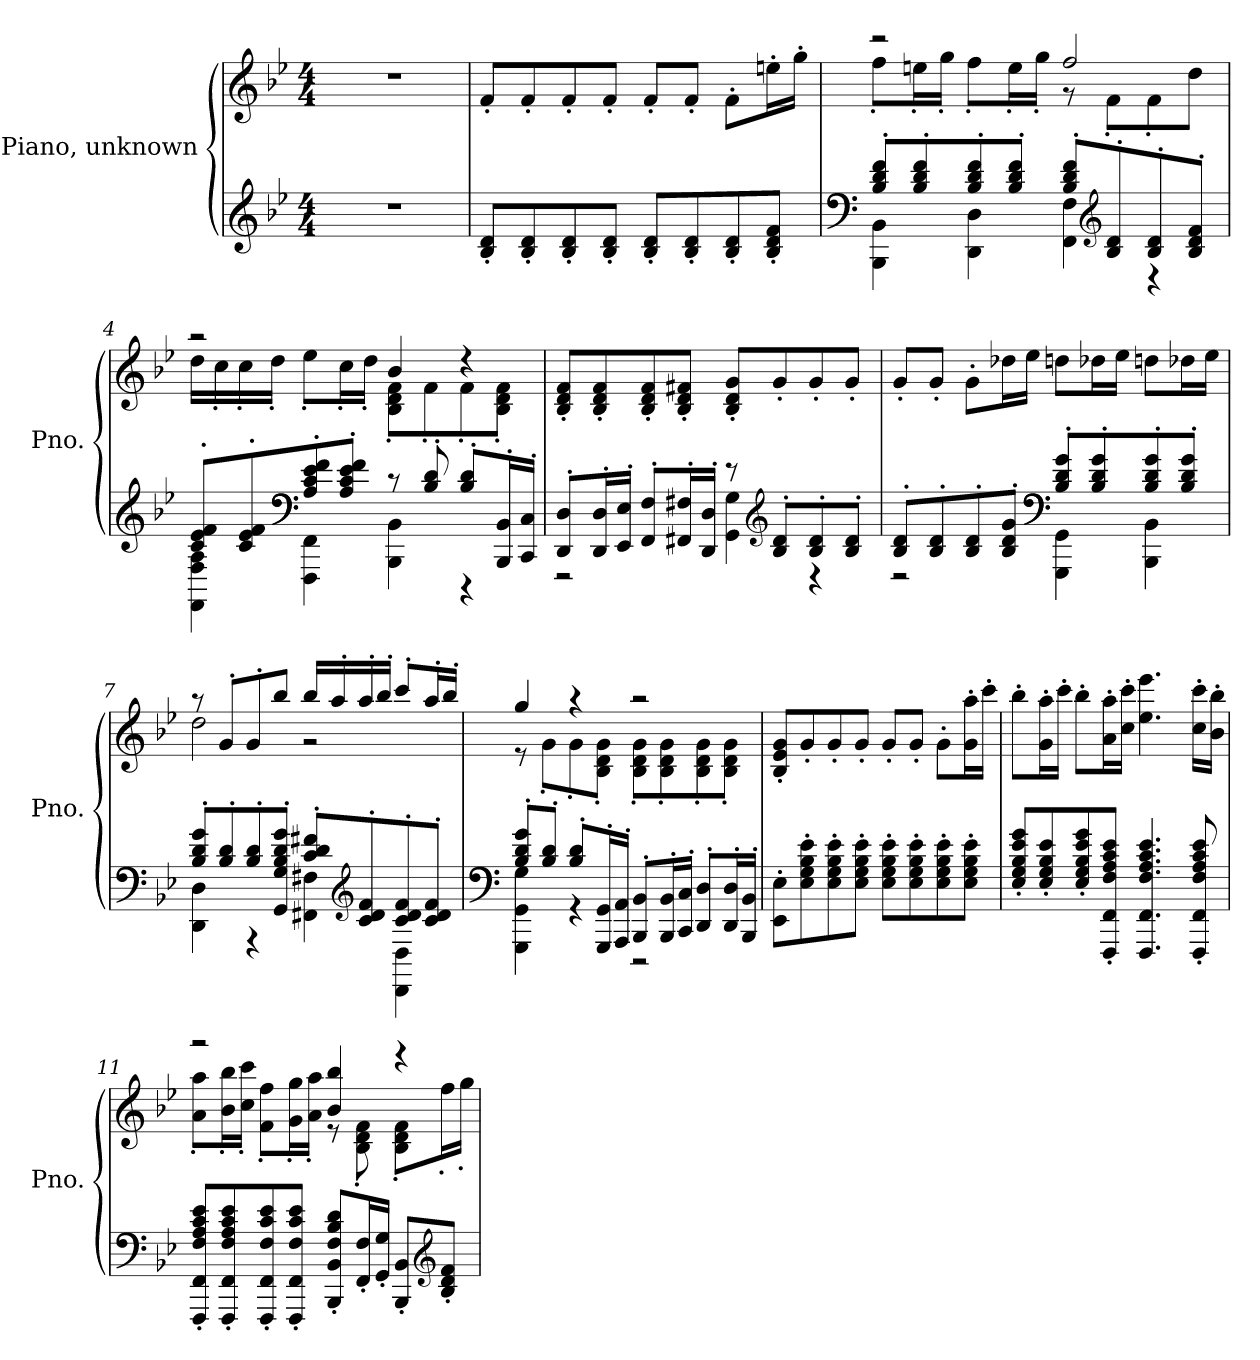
**kern	**kern
*part1	*part1
*staff2	*staff1
*I"Piano, unknown	*
*I'Pno.	*
*clefG2	*clefG2
*k[b-e-]	*k[b-e-]
*M4/4	*M4/4
*MM120	*MM120
=1	=1
1r	1r
=2	=2
8B-/' 8d/'L	8f'/L
8B-/' 8d/'	8f'/
8B-/' 8d/'	8f'/
8B-/' 8d/'J	8f'/J
8B-/' 8d/'L	8f'/L
8B-/' 8d/'	8f'/J
8B-/' 8d/'	8f'\L
8B-/' 8d/' 8f/'J	16een'\L
.	16gg'\JJ
=3	=3
*clefF4	*
*^	*^
8B-/' 8d/' 8f/'L	4BBB-\ 4BB-\	2r	8ff'\L
8B-/' 8d/' 8f/'	.	.	16een'\L
.	.	.	16gg'\JJ
8B-/' 8d/' 8f/'	4DD\ 4D\	.	8ff'\L
8B-/' 8d/' 8f/'J	.	.	16ee'\L
.	.	.	16gg'\JJ
8B-/' 8d/' 8f/'L	4FF\ 4F\	2ff/	8r
*clefG2	*	*	*
8B-/' 8d/'	.	.	8f'\L
8B-/' 8d/'	4r	.	8f'\
8B-/' 8d/' 8f/'J	.	.	8dd\J
!!LO:LB:g=z	!!
=4	=4	=4	=4
8c/' 8e-/' 8f/'L	4FF\ 4F\ 4A\	2r	16dd\LL
.	.	.	16cc'\
8c/' 8e-/' 8f/'	.	.	16cc'\
.	.	.	16dd'\JJ
*clefF4	*	*	*
8A/' 8c/' 8e-/' 8f/'	4FFF\ 4FF\	.	8ee-'\L
8A/' 8c/' 8e-/' 8f/'J	.	.	16cc'\L
.	.	.	16dd'\JJ
8r	4BBB-\ 4BB-\	4b-/	8B-\' 8d\' 8f\'L
8B-/' 8d/'	.	.	8f'\
8B-/' 8d/'L	4r	4r	8f'\
16BBB-/' 16BB-/'L	.	.	8B-\' 8d\' 8f\'J
16CC/' 16C/'JJ	.	.	.
*	*	*v	*v
=5	=5	=5
8DD/' 8D/'L	2r	8B-/' 8d/' 8f/'L
16DD/' 16D/'L	.	8B-/' 8d/' 8f/'
16EE-/' 16E-/'JJ	.	.
8FF/' 8F/'L	.	8B-/' 8d/' 8f/'
16FF#X/' 16F#X/'L	.	8B-/' 8d/' 8f#X/'J
16DD/' 16D/'JJ	.	.
8r	4GG\ 4G\	8B-/' 8d/' 8g/'L
*clefG2	*	*
8B-/' 8d/'L	.	8g'/
8B-/' 8d/'	4r	8g'/
8B-/' 8d/'J	.	8g'/J
!!LO:LB:g=z
=6	=6	=6
8B-/' 8d/'L	2r	8g'/L
8B-/' 8d/'	.	8g'/J
8B-/' 8d/'	.	8g'\L
8B-/' 8d/' 8g/'J	.	16dd-X\L
.	.	16ee-\JJ
*clefF4	*	*
8B-/' 8d/' 8g/'L	4GGG\ 4GG\	8ddn\L
8B-/' 8d/' 8g/'	.	16dd-X\L
.	.	16ee-\JJ
8B-/' 8d/' 8g/'	4BBB-\ 4BB-\	8ddn\L
8B-/' 8d/' 8g/'J	.	16dd-X\L
.	.	16ee-\JJ
=7	=7	=7
*	*	*^
8B-/' 8d/' 8g/'L	4DD\ 4D\	8r	2dd\
8B-/' 8d/'	.	8g'/L	.
8B-/' 8d/'	4r	8g'/	.
8GG/' 8G/' 8B-/' 8d/' 8g/'J	.	8bb-/J	.
8c/' 8d/' 8f#X/'L	4FF#X\ 4F#X\	16bb-/LL	2r
.	.	16aa'/	.
*clefG2	*	*	*
8c/' 8d/' 8f#/'	.	16aa'/	.
.	.	16bb-'/JJ	.
8c/' 8d/' 8f#/'	4DD\ 4D\	8ccc'/L	.
8c/' 8d/' 8f#/'J	.	16aa'/L	.
.	.	16bb-'/JJ	.
!!LO:LB:g=z	!!
=8	=8	=8	=8
*clefF4	*	*	*
8B-/' 8d/' 8g/'L	4GGG\ 4GG\ 4G\	4gg/	8r
8B-/' 8d/'J	.	.	8g'\L
8B-/' 8d/'L	4r	4r	8g'\
16GGG/' 16GG/'L	.	.	8B-\' 8d\' 8g\'J
16AAA/' 16AA/'JJ	.	.	.
8BBB-/' 8BB-/'L	2r	2r	8B-\' 8d\' 8g\'L
16BBB-/' 16BB-/'L	.	.	8B-\' 8d\' 8g\'
16CC/' 16C/'JJ	.	.	.
8DD/' 8D/'L	.	.	8B-\' 8d\' 8g\'
16DD/' 16D/'L	.	.	8B-\' 8d\' 8g\'J
16BBB-/' 16BB-/'JJ	.	.	.
*v	*v	*	*
*	*v	*v
=9	=9
8EE-\' 8E-\'L	8B-/' 8e-/' 8g/'L
8E-\' 8G\' 8B-\' 8e-\'	8g'/
8E-\' 8G\' 8B-\' 8e-\'	8g'/
8E-\' 8G\' 8B-\' 8e-\'J	8g'/J
8E-\' 8G\' 8B-\' 8e-\'L	8g'/L
8E-\' 8G\' 8B-\' 8e-\'	8g'/J
8E-\' 8G\' 8B-\' 8e-\'	8g'\L
8E-\' 8G\' 8B-\' 8e-\'J	16g\' 16aa\'L
.	16ccc'\JJ
=10	=10
8E-/' 8G/' 8B-/' 8e-/' 8g/'L	8bb-'\L
8E-/' 8G/' 8B-/' 8e-/'	16g\' 16aa\'L
.	16ccc'\JJ
8E-/' 8G/' 8B-/' 8e-/' 8g/'	8bb-'\L
8FFF/' 8FF/' 8F/' 8A/' 8c/' 8e-/'J	16a\' 16aa\'L
.	16cc\' 16ccc\'JJ
4.FFF/ 4.FF/ 4.F/ 4.A/ 4.c/ 4.e-/	4.ee-\ 4.eee-\
8FFF/' 8FF/' 8F/' 8A/' 8c/' 8e-/'	16cc\' 16ccc\'LL
.	16b-\' 16bb-\'JJ
!!LO:LB:g=z
=11	=11
*	*^
8FFF/' 8FF/' 8F/' 8A/' 8c/' 8e-/'L	2r	8a\' 8aa\'L
8FFF/' 8FF/' 8F/' 8A/' 8c/' 8e-/'	.	16b-\' 16bb-\'L
.	.	16cc\' 16ccc\'JJ
8FFF/' 8FF/' 8F/' 8c/' 8e-/'	.	8f\' 8ff\'L
8FFF/' 8FF/' 8F/' 8c/' 8e-/'J	.	16g\' 16gg\'L
.	.	16a\' 16aa\'JJ
8BBB-/' 8BB-/' 8F/' 8B-/' 8d/'L	4b-/ 4bb-/	8r
16FF/' 16F/'L	.	8B-\' 8d\' 8f\'
16GG/' 16G/'JJ	.	.
8BBB-/' 8BB-/'L	4r	8B-\' 8d\' 8f\'L
*clefG2	*	*
8B-/' 8d/' 8f/'J	.	16ff'\L
.	.	16gg'\JJ
*	*v	*v
=	=
*-	*-
